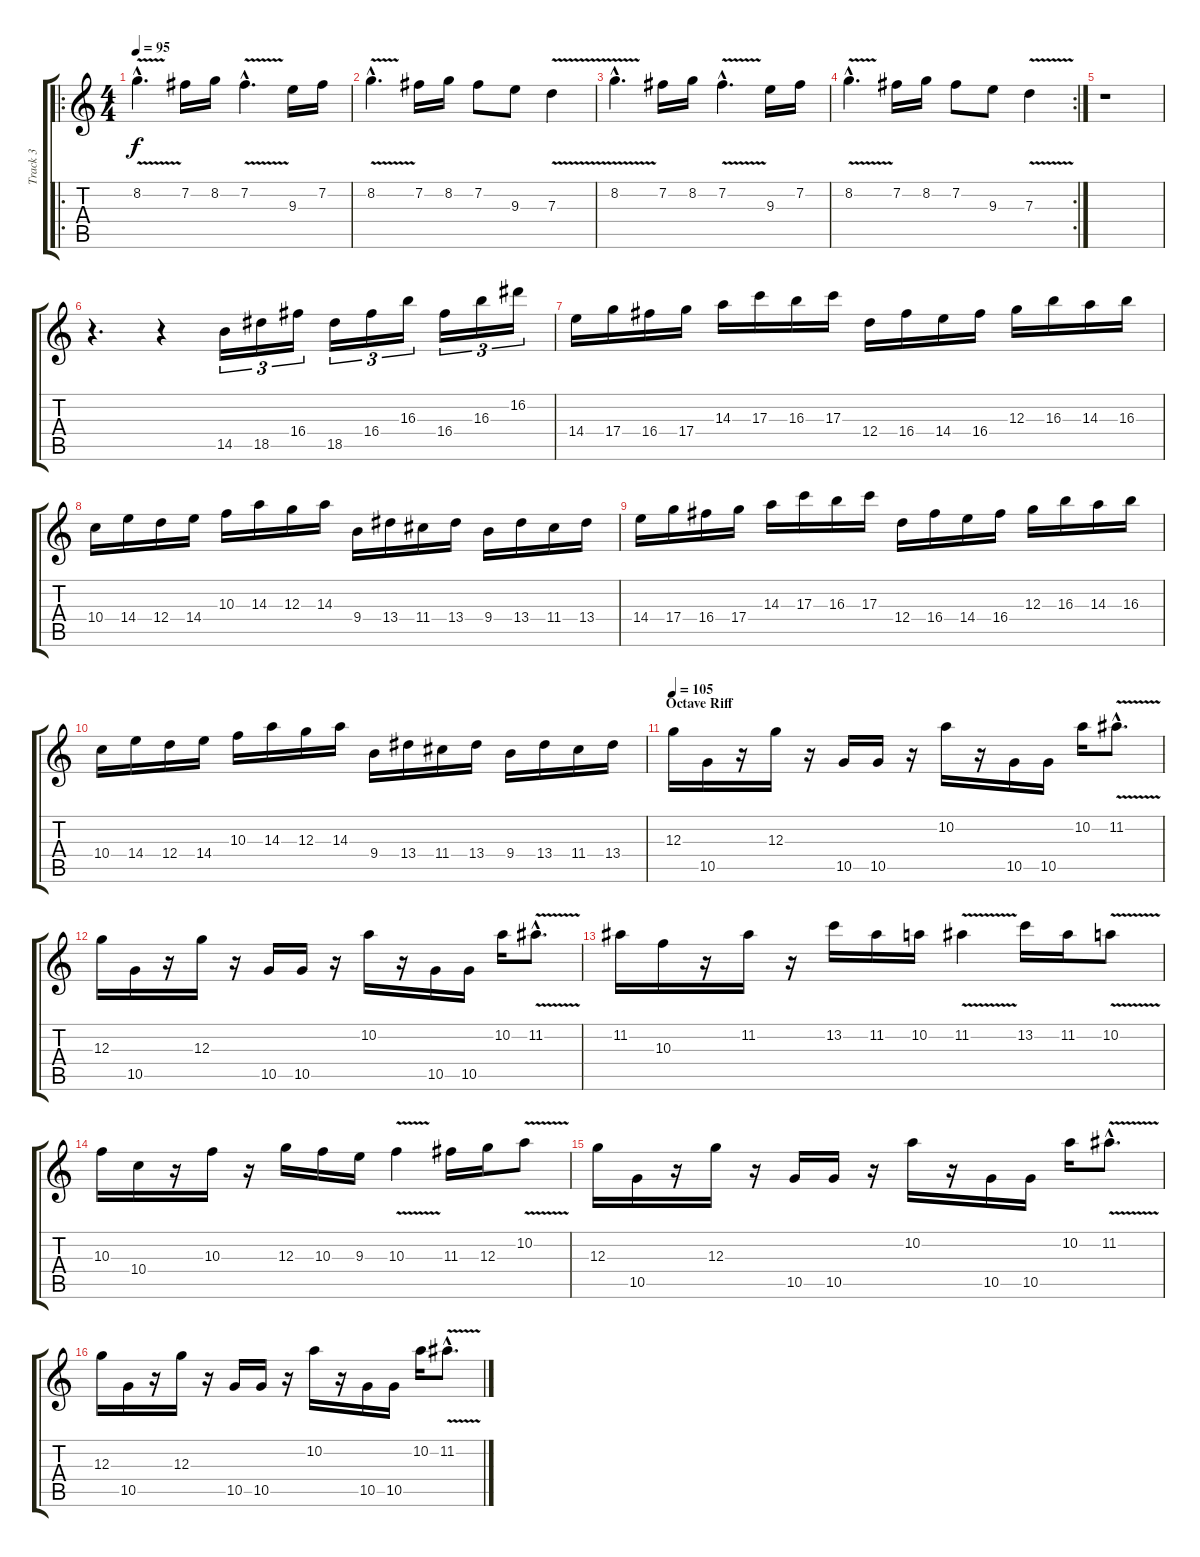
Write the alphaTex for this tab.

\track ("Track 3" "Track 3") {instrument distortionguitar}
\staff {score tabs}
\tuning (E4 B3 G3 D3 A2 E2) {hide}
\ro
\ts (4 4)
\tempo 95
\clef g2
\ks c
8.2{v hac}.4{d dy f} 7.2.16 8.2.16 7.2{v hac}.4{d} 9.3.16 7.2.16 |
8.2{v hac}.4{d} 7.2.16 8.2.16 7.2.8 9.3.8 7.3{v}.4 |
8.2{v hac}.4{d} 7.2.16 8.2.16 7.2{v hac}.4{d} 9.3.16 7.2.16 |
\rc 2
8.2{v hac}.4{d} 7.2.16 8.2.16 7.2.8 9.3.8 7.3{v}.4 |
r.1 |
r.4{d} r.4 14.5.16{tu (3 2)} 18.5.16{tu (3 2)} 16.4.16{tu (3 2)} 18.5.16{tu (3 2)} 16.4.16{tu (3 2)} 16.3.16{tu (3 2)} 16.4.16{tu (3 2)} 16.3.16{tu (3 2)} 16.2.16{tu (3 2)} |
14.4.16 17.4.16 16.4.16 17.4.16 14.3.16 17.3.16 16.3.16 17.3.16 12.4.16 16.4.16 14.4.16 16.4.16 12.3.16 16.3.16 14.3.16 16.3.16 |
10.4.16 14.4.16 12.4.16 14.4.16 10.3.16 14.3.16 12.3.16 14.3.16 9.4.16 13.4.16 11.4.16 13.4.16 9.4.16 13.4.16 11.4.16 13.4.16 |
14.4.16 17.4.16 16.4.16 17.4.16 14.3.16 17.3.16 16.3.16 17.3.16 12.4.16 16.4.16 14.4.16 16.4.16 12.3.16 16.3.16 14.3.16 16.3.16 |
10.4.16 14.4.16 12.4.16 14.4.16 10.3.16 14.3.16 12.3.16 14.3.16 9.4.16 13.4.16 11.4.16 13.4.16 9.4.16 13.4.16 11.4.16 13.4.16 |
\section ("" "Octave Riff")
\tempo 105
12.3.16 10.5.16 r.16 12.3.16 r.16 10.5.16 10.5.16 r.16 10.2.16 r.16 10.5.16 10.5.16 10.2.16 11.2{v hac}.8{d} |
12.3.16 10.5.16 r.16 12.3.16 r.16 10.5.16 10.5.16 r.16 10.2.16 r.16 10.5.16 10.5.16 10.2.16 11.2{v hac}.8{d} |
11.2.16 10.3.16 r.16 11.2.16 r.16 13.2.16 11.2.16 10.2.16 11.2{v}.4 13.2.16 11.2.16 10.2{v}.8 |
10.3.16 10.4.16 r.16 10.3.16 r.16 12.3.16 10.3.16 9.3.16 10.3{v}.4 11.3.16 12.3.16 10.2{v}.8 |
12.3.16 10.5.16 r.16 12.3.16 r.16 10.5.16 10.5.16 r.16 10.2.16 r.16 10.5.16 10.5.16 10.2.16 11.2{v hac}.8{d} |
12.3.16 10.5.16 r.16 12.3.16 r.16 10.5.16 10.5.16 r.16 10.2.16 r.16 10.5.16 10.5.16 10.2.16 11.2{v hac}.8{d}
